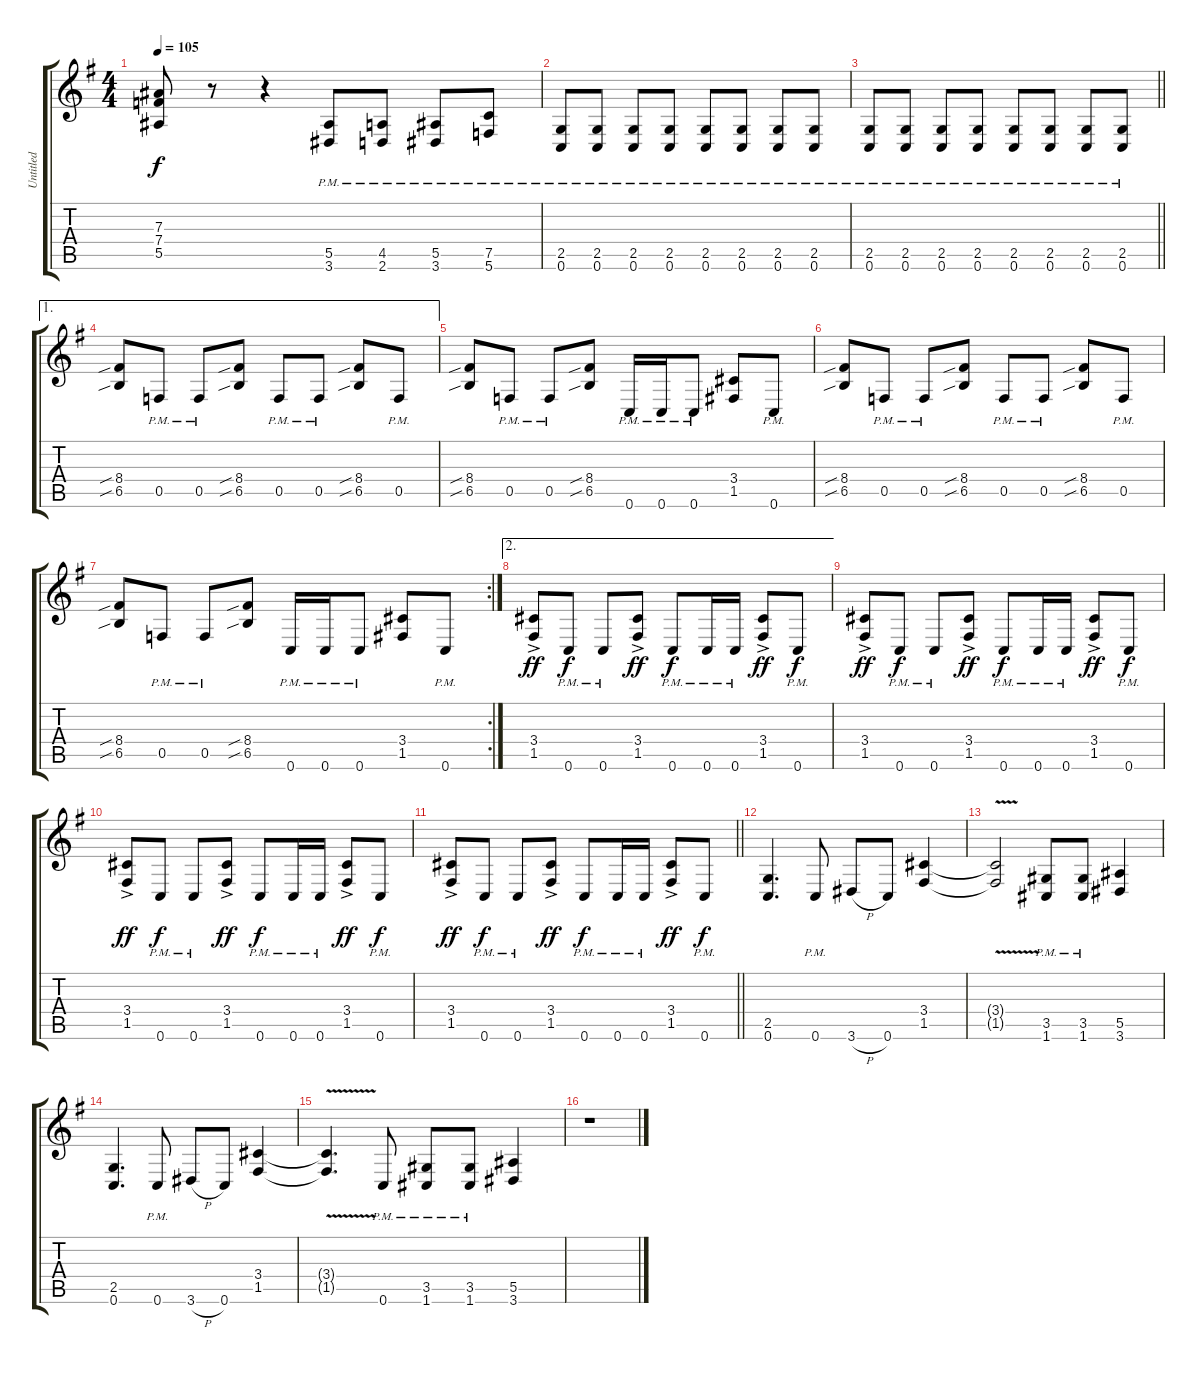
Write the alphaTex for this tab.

\track ("Untitled" "Untitled") {instrument distortionguitar}
\staff {score tabs}
\tuning (C4 G3 Eb3 Bb2 F2 C2) {hide}
\ts (4 4)
\tempo 105
\clef g2
\ks g
(7.3 7.4 5.5).8{dy f} r.8 r.4 (5.5{pm} 3.6{pm}).8 (4.5{pm} 2.6{pm}).8 (5.5{pm} 3.6{pm}).8 (7.5{pm} 5.6{pm}).8 |
(2.5{pm} 0.6{pm}).8 (2.5{pm} 0.6{pm}).8 (2.5{pm} 0.6{pm}).8 (2.5{pm} 0.6{pm}).8 (2.5{pm} 0.6{pm}).8 (2.5{pm} 0.6{pm}).8 (2.5{pm} 0.6{pm}).8 (2.5{pm} 0.6{pm}).8 |
\barLineRight lightlight
(2.5{pm} 0.6{pm}).8 (2.5{pm} 0.6{pm}).8 (2.5{pm} 0.6{pm}).8 (2.5{pm} 0.6{pm}).8 (2.5{pm} 0.6{pm}).8 (2.5{pm} 0.6{pm}).8 (2.5{pm} 0.6{pm}).8 (2.5{pm} 0.6{pm}).8 |
\ae 1
(8.4{sib} 6.5{sib}).8 0.5{pm}.8 0.5{pm}.8 (8.4{sib} 6.5{sib}).8 0.5{pm}.8 0.5{pm}.8 (8.4{sib} 6.5{sib}).8 0.5{pm}.8 |
(8.4{sib} 6.5{sib}).8 0.5{pm}.8 0.5{pm}.8 (8.4{sib} 6.5{sib}).8 0.6{pm}.16 0.6{pm}.16 0.6{pm}.8 (3.4 1.5).8 0.6{pm}.8 |
(8.4{sib} 6.5{sib}).8 0.5{pm}.8 0.5{pm}.8 (8.4{sib} 6.5{sib}).8 0.5{pm}.8 0.5{pm}.8 (8.4{sib} 6.5{sib}).8 0.5{pm}.8 |
\rc 2
(8.4{sib} 6.5{sib}).8 0.5{pm}.8 0.5{pm}.8 (8.4{sib} 6.5{sib}).8 0.6{pm}.16 0.6{pm}.16 0.6{pm}.8 (3.4 1.5).8 0.6{pm}.8 |
\ae 2
(3.4{ac} 1.5{ac}).8{dy ff} 0.6{pm}.8{dy f} 0.6{pm}.8 (3.4{ac} 1.5{ac}).8{dy ff} 0.6{pm}.8{dy f} 0.6{pm}.16 0.6{pm}.16 (3.4{ac} 1.5{ac}).8{dy ff} 0.6{pm}.8{dy f} |
(3.4{ac} 1.5{ac}).8{dy ff} 0.6{pm}.8{dy f} 0.6{pm}.8 (3.4{ac} 1.5{ac}).8{dy ff} 0.6{pm}.8{dy f} 0.6{pm}.16 0.6{pm}.16 (3.4{ac} 1.5{ac}).8{dy ff} 0.6{pm}.8{dy f} |
(3.4{ac} 1.5{ac}).8{dy ff} 0.6{pm}.8{dy f} 0.6{pm}.8 (3.4{ac} 1.5{ac}).8{dy ff} 0.6{pm}.8{dy f} 0.6{pm}.16 0.6{pm}.16 (3.4{ac} 1.5{ac}).8{dy ff} 0.6{pm}.8{dy f} |
\barLineRight lightlight
(3.4{ac} 1.5{ac}).8{dy ff} 0.6{pm}.8{dy f} 0.6{pm}.8 (3.4{ac} 1.5{ac}).8{dy ff} 0.6{pm}.8{dy f} 0.6{pm}.16 0.6{pm}.16 (3.4{ac} 1.5{ac}).8{dy ff} 0.6{pm}.8{dy f} |
(2.5 0.6).4{d} 0.6{pm}.8 3.6{h}.8 0.6.8 (3.4 1.5).4 |
(3.4{v t} 1.5{v t}).2 (3.5{pm} 1.6{pm}).8 (3.5{pm} 1.6{pm}).8 (5.5 3.6).4 |
(2.5 0.6).4{d} 0.6{pm}.8 3.6{h}.8 0.6.8 (3.4 1.5).4 |
(3.4{v t} 1.5{v t}).4{d} 0.6{pm}.8 (3.5{pm} 1.6{pm}).8 (3.5{pm} 1.6{pm}).8 (5.5 3.6).4 |
r.1
